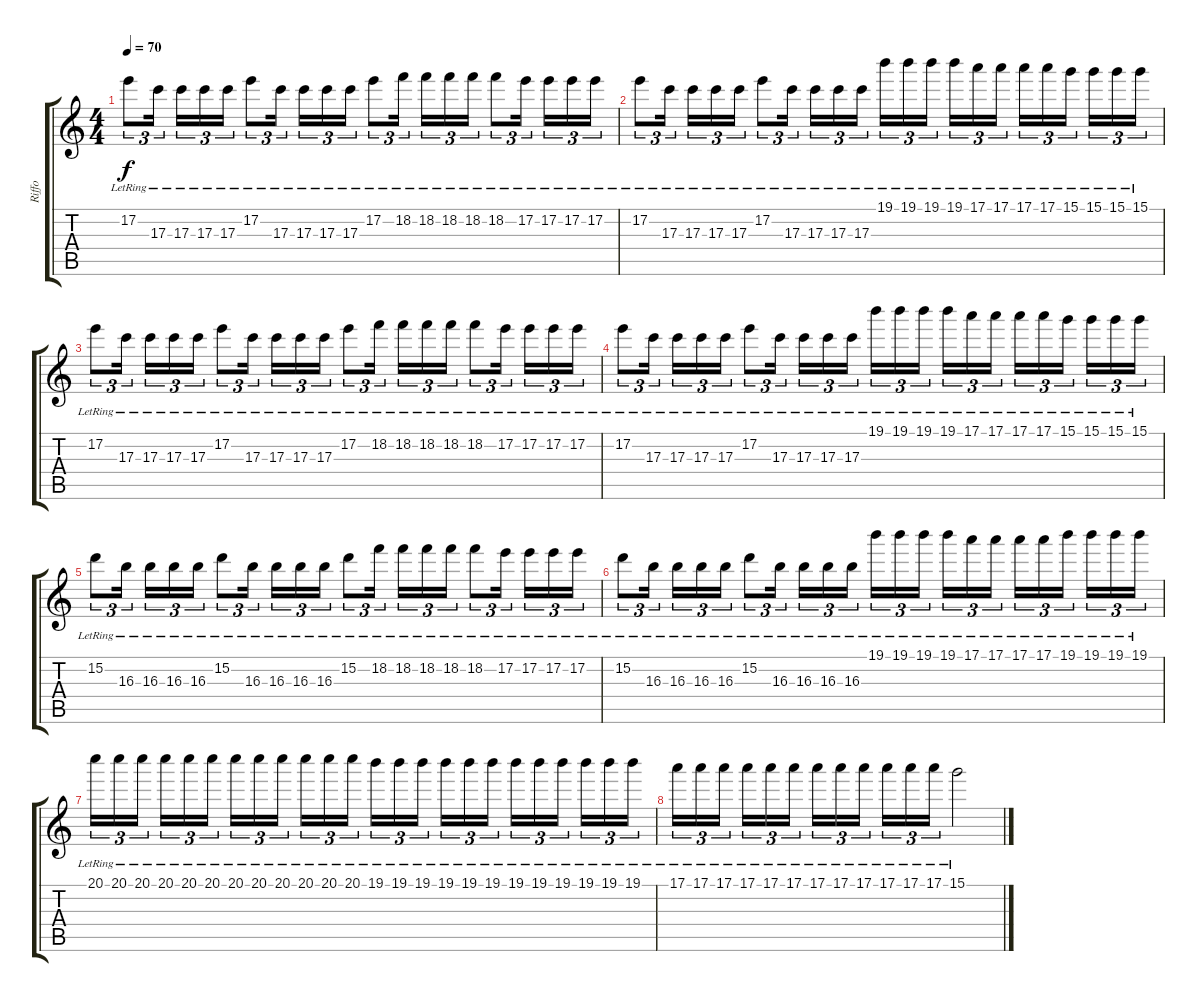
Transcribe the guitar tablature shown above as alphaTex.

\track ("Riffo" "Riffo") {instrument electricguitarclean}
\staff {score tabs}
\tuning (E4 B3 G3 D3 A2 E2) {hide}
\ts (4 4)
\tempo 70
\clef g2
\ks c
17.2{lr}.8{tu (3 2) dy f} 17.3{lr}.16{tu (3 2) beam splitsecondary} 17.3{lr}.16{tu (3 2)} 17.3{lr}.16{tu (3 2)} 17.3{lr}.16{tu (3 2)} 17.2{lr}.8{tu (3 2)} 17.3{lr}.16{tu (3 2) beam splitsecondary} 17.3{lr}.16{tu (3 2)} 17.3{lr}.16{tu (3 2)} 17.3{lr}.16{tu (3 2)} 17.2{lr}.8{tu (3 2)} 18.2{lr}.16{tu (3 2) beam splitsecondary} 18.2{lr}.16{tu (3 2)} 18.2{lr}.16{tu (3 2)} 18.2{lr}.16{tu (3 2)} 18.2{lr}.8{tu (3 2)} 17.2{lr}.16{tu (3 2) beam splitsecondary} 17.2{lr}.16{tu (3 2)} 17.2{lr}.16{tu (3 2)} 17.2{lr}.16{tu (3 2)} |
17.2{lr}.8{tu (3 2)} 17.3{lr}.16{tu (3 2) beam splitsecondary} 17.3{lr}.16{tu (3 2)} 17.3{lr}.16{tu (3 2)} 17.3{lr}.16{tu (3 2)} 17.2{lr}.8{tu (3 2)} 17.3{lr}.16{tu (3 2) beam splitsecondary} 17.3{lr}.16{tu (3 2)} 17.3{lr}.16{tu (3 2)} 17.3{lr}.16{tu (3 2)} 19.1{lr}.16{tu (3 2)} 19.1{lr}.16{tu (3 2)} 19.1{lr}.16{tu (3 2) beam splitsecondary} 19.1{lr}.16{tu (3 2)} 17.1{lr}.16{tu (3 2)} 17.1{lr}.16{tu (3 2)} 17.1{lr}.16{tu (3 2)} 17.1{lr}.16{tu (3 2)} 15.1{lr}.16{tu (3 2) beam splitsecondary} 15.1{lr}.16{tu (3 2)} 15.1{lr}.16{tu (3 2)} 15.1{lr}.16{tu (3 2)} |
17.2{lr}.8{tu (3 2)} 17.3{lr}.16{tu (3 2) beam splitsecondary} 17.3{lr}.16{tu (3 2)} 17.3{lr}.16{tu (3 2)} 17.3{lr}.16{tu (3 2)} 17.2{lr}.8{tu (3 2)} 17.3{lr}.16{tu (3 2) beam splitsecondary} 17.3{lr}.16{tu (3 2)} 17.3{lr}.16{tu (3 2)} 17.3{lr}.16{tu (3 2)} 17.2{lr}.8{tu (3 2)} 18.2{lr}.16{tu (3 2) beam splitsecondary} 18.2{lr}.16{tu (3 2)} 18.2{lr}.16{tu (3 2)} 18.2{lr}.16{tu (3 2)} 18.2{lr}.8{tu (3 2)} 17.2{lr}.16{tu (3 2) beam splitsecondary} 17.2{lr}.16{tu (3 2)} 17.2{lr}.16{tu (3 2)} 17.2{lr}.16{tu (3 2)} |
17.2{lr}.8{tu (3 2)} 17.3{lr}.16{tu (3 2) beam splitsecondary} 17.3{lr}.16{tu (3 2)} 17.3{lr}.16{tu (3 2)} 17.3{lr}.16{tu (3 2)} 17.2{lr}.8{tu (3 2)} 17.3{lr}.16{tu (3 2) beam splitsecondary} 17.3{lr}.16{tu (3 2)} 17.3{lr}.16{tu (3 2)} 17.3{lr}.16{tu (3 2)} 19.1{lr}.16{tu (3 2)} 19.1{lr}.16{tu (3 2)} 19.1{lr}.16{tu (3 2) beam splitsecondary} 19.1{lr}.16{tu (3 2)} 17.1{lr}.16{tu (3 2)} 17.1{lr}.16{tu (3 2)} 17.1{lr}.16{tu (3 2)} 17.1{lr}.16{tu (3 2)} 15.1{lr}.16{tu (3 2) beam splitsecondary} 15.1{lr}.16{tu (3 2)} 15.1{lr}.16{tu (3 2)} 15.1{lr}.16{tu (3 2)} |
15.2{lr}.8{tu (3 2)} 16.3{lr}.16{tu (3 2) beam splitsecondary} 16.3{lr}.16{tu (3 2)} 16.3{lr}.16{tu (3 2)} 16.3{lr}.16{tu (3 2)} 15.2{lr}.8{tu (3 2)} 16.3{lr}.16{tu (3 2) beam splitsecondary} 16.3{lr}.16{tu (3 2)} 16.3{lr}.16{tu (3 2)} 16.3{lr}.16{tu (3 2)} 15.2{lr}.8{tu (3 2)} 18.2{lr}.16{tu (3 2) beam splitsecondary} 18.2{lr}.16{tu (3 2)} 18.2{lr}.16{tu (3 2)} 18.2{lr}.16{tu (3 2)} 18.2{lr}.8{tu (3 2)} 17.2{lr}.16{tu (3 2) beam splitsecondary} 17.2{lr}.16{tu (3 2)} 17.2{lr}.16{tu (3 2)} 17.2{lr}.16{tu (3 2)} |
15.2{lr}.8{tu (3 2)} 16.3{lr}.16{tu (3 2) beam splitsecondary} 16.3{lr}.16{tu (3 2)} 16.3{lr}.16{tu (3 2)} 16.3{lr}.16{tu (3 2)} 15.2{lr}.8{tu (3 2)} 16.3{lr}.16{tu (3 2) beam splitsecondary} 16.3{lr}.16{tu (3 2)} 16.3{lr}.16{tu (3 2)} 16.3{lr}.16{tu (3 2)} 19.1{lr}.16{tu (3 2)} 19.1{lr}.16{tu (3 2)} 19.1{lr}.16{tu (3 2) beam splitsecondary} 19.1{lr}.16{tu (3 2)} 17.1{lr}.16{tu (3 2)} 17.1{lr}.16{tu (3 2)} 17.1{lr}.16{tu (3 2)} 17.1{lr}.16{tu (3 2)} 19.1{lr}.16{tu (3 2) beam splitsecondary} 19.1{lr}.16{tu (3 2)} 19.1{lr}.16{tu (3 2)} 19.1{lr}.16{tu (3 2)} |
20.1{lr}.16{tu (3 2)} 20.1{lr}.16{tu (3 2)} 20.1{lr}.16{tu (3 2) beam splitsecondary} 20.1{lr}.16{tu (3 2)} 20.1{lr}.16{tu (3 2)} 20.1{lr}.16{tu (3 2)} 20.1{lr}.16{tu (3 2)} 20.1{lr}.16{tu (3 2)} 20.1{lr}.16{tu (3 2) beam splitsecondary} 20.1{lr}.16{tu (3 2)} 20.1{lr}.16{tu (3 2)} 20.1{lr}.16{tu (3 2)} 19.1{lr}.16{tu (3 2)} 19.1{lr}.16{tu (3 2)} 19.1{lr}.16{tu (3 2) beam splitsecondary} 19.1{lr}.16{tu (3 2)} 19.1{lr}.16{tu (3 2)} 19.1{lr}.16{tu (3 2)} 19.1{lr}.16{tu (3 2)} 19.1{lr}.16{tu (3 2)} 19.1{lr}.16{tu (3 2) beam splitsecondary} 19.1{lr}.16{tu (3 2)} 19.1{lr}.16{tu (3 2)} 19.1{lr}.16{tu (3 2)} |
17.1{lr}.16{tu (3 2)} 17.1{lr}.16{tu (3 2)} 17.1{lr}.16{tu (3 2) beam splitsecondary} 17.1{lr}.16{tu (3 2)} 17.1{lr}.16{tu (3 2)} 17.1{lr}.16{tu (3 2)} 17.1{lr}.16{tu (3 2)} 17.1{lr}.16{tu (3 2)} 17.1{lr}.16{tu (3 2) beam splitsecondary} 17.1{lr}.16{tu (3 2)} 17.1{lr}.16{tu (3 2)} 17.1{lr}.16{tu (3 2)} 15.1{lr}.2
